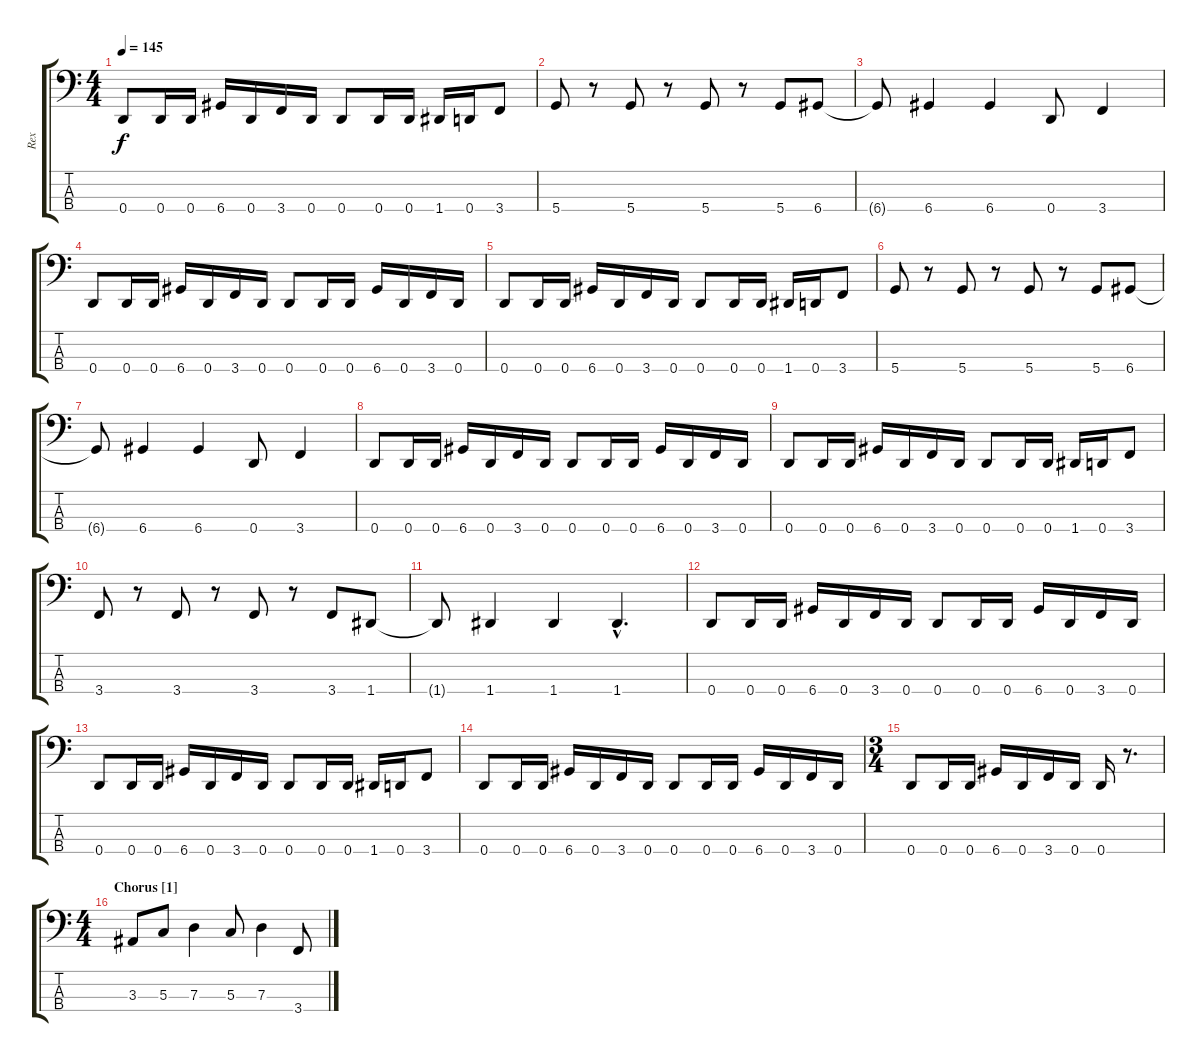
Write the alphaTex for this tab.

\track ("Rex" "Rex") {instrument electricbassfinger}
\staff {score tabs}
\tuning (F2 C2 G1 D1) {hide}
\ts (4 4)
\tempo 145
\clef f4
\ks c
0.4.8{dy f} 0.4.16 0.4.16 6.4.16 0.4.16 3.4.16 0.4.16 0.4.8 0.4.16 0.4.16 1.4.16 0.4.16 3.4.8 |
5.4.8 r.8 5.4.8 r.8 5.4.8 r.8 5.4.8 6.4.8 |
6.4{t}.8 6.4.4 6.4.4 0.4.8 3.4.4 |
0.4.8 0.4.16 0.4.16 6.4.16 0.4.16 3.4.16 0.4.16 0.4.8 0.4.16 0.4.16 6.4.16 0.4.16 3.4.16 0.4.16 |
0.4.8 0.4.16 0.4.16 6.4.16 0.4.16 3.4.16 0.4.16 0.4.8 0.4.16 0.4.16 1.4.16 0.4.16 3.4.8 |
5.4.8 r.8 5.4.8 r.8 5.4.8 r.8 5.4.8 6.4.8 |
6.4{t}.8 6.4.4 6.4.4 0.4.8 3.4.4 |
0.4.8 0.4.16 0.4.16 6.4.16 0.4.16 3.4.16 0.4.16 0.4.8 0.4.16 0.4.16 6.4.16 0.4.16 3.4.16 0.4.16 |
0.4.8 0.4.16 0.4.16 6.4.16 0.4.16 3.4.16 0.4.16 0.4.8 0.4.16 0.4.16 1.4.16 0.4.16 3.4.8 |
3.4.8 r.8 3.4.8 r.8 3.4.8 r.8 3.4.8 1.4.8 |
1.4{t}.8 1.4.4 1.4.4 1.4{hac}.4{d} |
0.4.8 0.4.16 0.4.16 6.4.16 0.4.16 3.4.16 0.4.16 0.4.8 0.4.16 0.4.16 6.4.16 0.4.16 3.4.16 0.4.16 |
0.4.8 0.4.16 0.4.16 6.4.16 0.4.16 3.4.16 0.4.16 0.4.8 0.4.16 0.4.16 1.4.16 0.4.16 3.4.8 |
0.4.8 0.4.16 0.4.16 6.4.16 0.4.16 3.4.16 0.4.16 0.4.8 0.4.16 0.4.16 6.4.16 0.4.16 3.4.16 0.4.16 |
\ts (3 4)
0.4.8 0.4.16 0.4.16 6.4.16 0.4.16 3.4.16 0.4.16 0.4.16 r.8{d} |
\ts (4 4)
\section ("" "Chorus [1]")
3.3.8 5.3.8 7.3.4 5.3.8 7.3.4 3.4.8
